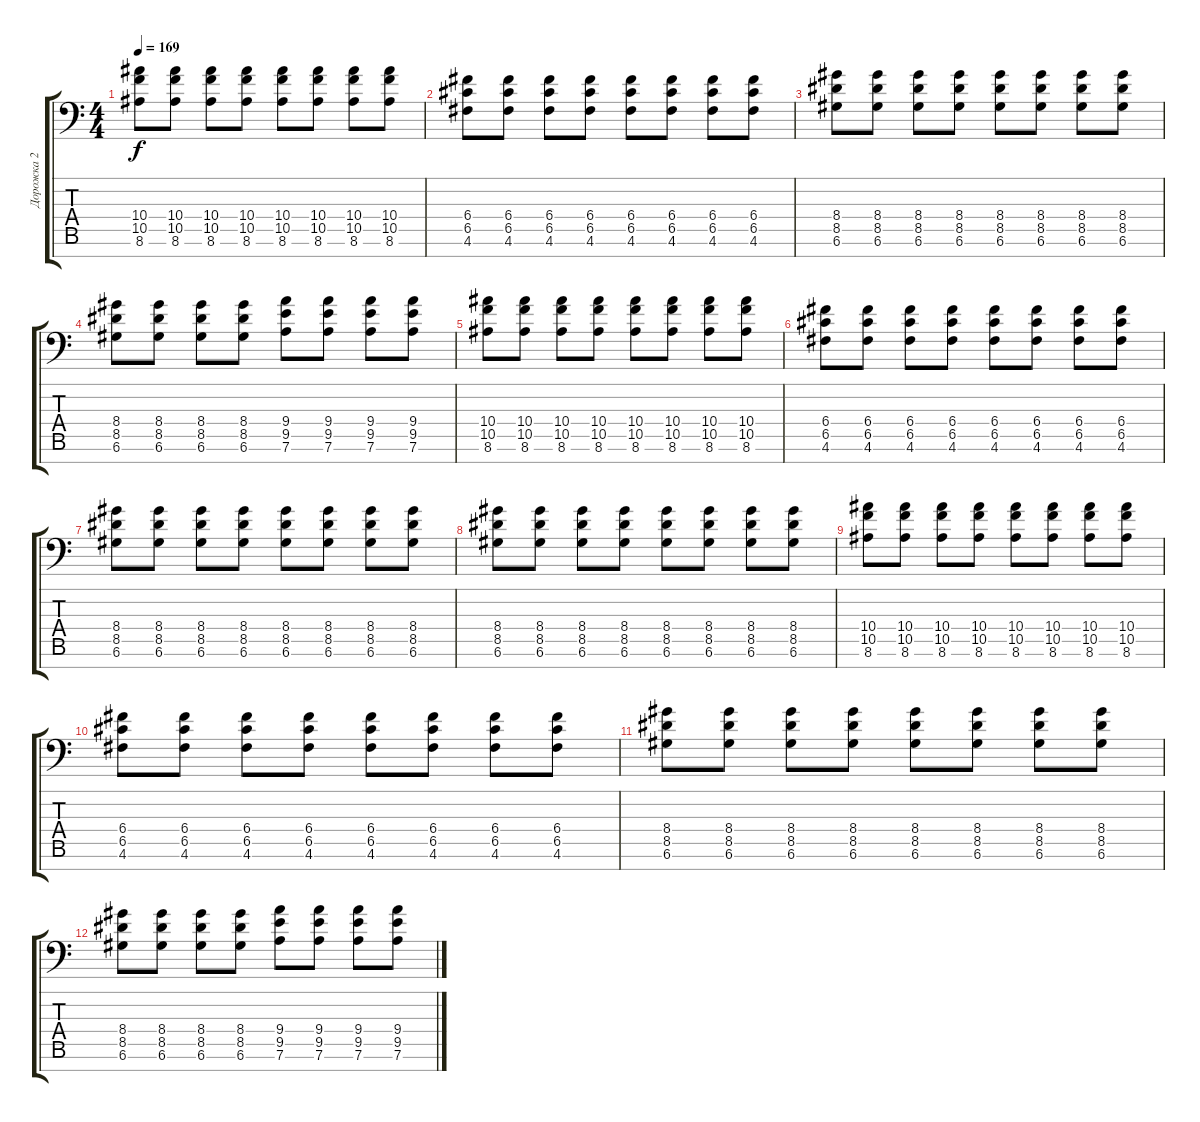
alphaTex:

\track ("Дорожка 2" "Дорожка 2") {instrument distortionguitar}
\staff {score tabs}
\tuning (D4 A3 F3 C3 G2 D2 A1) {hide}
\ts (4 4)
\tempo 169
\clef f4
\ks c
(10.4 10.5 8.6).8{dy f} (10.4 10.5 8.6).8 (10.4 10.5 8.6).8 (10.4 10.5 8.6).8 (10.4 10.5 8.6).8 (10.4 10.5 8.6).8 (10.4 10.5 8.6).8 (10.4 10.5 8.6).8 |
(6.4 6.5 4.6).8 (6.4 6.5 4.6).8 (6.4 6.5 4.6).8 (6.4 6.5 4.6).8 (6.4 6.5 4.6).8 (6.4 6.5 4.6).8 (6.4 6.5 4.6).8 (6.4 6.5 4.6).8 |
(8.4 8.5 6.6).8 (8.4 8.5 6.6).8 (8.4 8.5 6.6).8 (8.4 8.5 6.6).8 (8.4 8.5 6.6).8 (8.4 8.5 6.6).8 (8.4 8.5 6.6).8 (8.4 8.5 6.6).8 |
(8.4 8.5 6.6).8 (8.4 8.5 6.6).8 (8.4 8.5 6.6).8 (8.4 8.5 6.6).8 (9.4 9.5 7.6).8 (9.4 9.5 7.6).8 (9.4 9.5 7.6).8 (9.4 9.5 7.6).8 |
(10.4 10.5 8.6).8 (10.4 10.5 8.6).8 (10.4 10.5 8.6).8 (10.4 10.5 8.6).8 (10.4 10.5 8.6).8 (10.4 10.5 8.6).8 (10.4 10.5 8.6).8 (10.4 10.5 8.6).8 |
(6.4 6.5 4.6).8 (6.4 6.5 4.6).8 (6.4 6.5 4.6).8 (6.4 6.5 4.6).8 (6.4 6.5 4.6).8 (6.4 6.5 4.6).8 (6.4 6.5 4.6).8 (6.4 6.5 4.6).8 |
(8.4 8.5 6.6).8 (8.4 8.5 6.6).8 (8.4 8.5 6.6).8 (8.4 8.5 6.6).8 (8.4 8.5 6.6).8 (8.4 8.5 6.6).8 (8.4 8.5 6.6).8 (8.4 8.5 6.6).8 |
(8.4 8.5 6.6).8 (8.4 8.5 6.6).8 (8.4 8.5 6.6).8 (8.4 8.5 6.6).8 (8.4 8.5 6.6).8 (8.4 8.5 6.6).8 (8.4 8.5 6.6).8 (8.4 8.5 6.6).8 |
(10.4 10.5 8.6).8 (10.4 10.5 8.6).8 (10.4 10.5 8.6).8 (10.4 10.5 8.6).8 (10.4 10.5 8.6).8 (10.4 10.5 8.6).8 (10.4 10.5 8.6).8 (10.4 10.5 8.6).8 |
(6.4 6.5 4.6).8 (6.4 6.5 4.6).8 (6.4 6.5 4.6).8 (6.4 6.5 4.6).8 (6.4 6.5 4.6).8 (6.4 6.5 4.6).8 (6.4 6.5 4.6).8 (6.4 6.5 4.6).8 |
(8.4 8.5 6.6).8 (8.4 8.5 6.6).8 (8.4 8.5 6.6).8 (8.4 8.5 6.6).8 (8.4 8.5 6.6).8 (8.4 8.5 6.6).8 (8.4 8.5 6.6).8 (8.4 8.5 6.6).8 |
(8.4 8.5 6.6).8 (8.4 8.5 6.6).8 (8.4 8.5 6.6).8 (8.4 8.5 6.6).8 (9.4 9.5 7.6).8 (9.4 9.5 7.6).8 (9.4 9.5 7.6).8 (9.4 9.5 7.6).8
